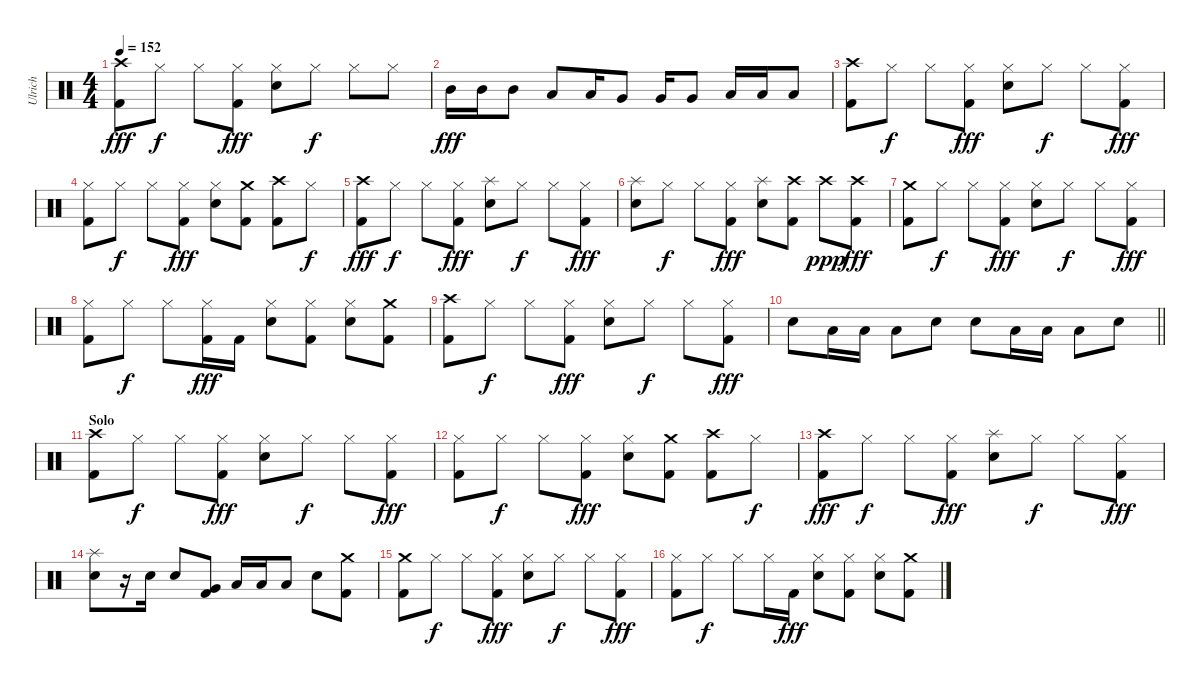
\track ("Ulrich" "Ulrich") {instrument percussion}
\staff {score}
\articulation defaults
\ts (4 4)
\tempo 152
\clef neutral
\ks c
("Crash high (hit)" "Kick (hit) 2").8{dy fff} "Hi-Hat (closed)".8{dy f} "Hi-Hat (closed)".8 ("Hi-Hat (closed)" "Kick (hit) 2").8{dy fff} ("Hi-Hat (closed)" "Snare (hit) 2").8 "Hi-Hat (closed)".8{dy f} "Hi-Hat (closed)".8 "Hi-Hat (closed)".8 |
"Mid Tom (hit)".16{dy fff} "Mid Tom (hit)".16 "Mid Tom (hit)".8 "Low Tom (hit)".8 "Low Tom (hit)".16 "Very Low Tom (hit)".8 "Very Low Tom (hit)".16 "Very Low Tom (hit)".8 "Low Floor Tom (hit)".16 "Low Floor Tom (hit)".16 "Low Floor Tom (hit)".8 |
("Crash high (hit)" "Kick (hit) 2").8 "Hi-Hat (closed)".8{dy f} "Hi-Hat (closed)".8 ("Hi-Hat (closed)" "Kick (hit) 2").8{dy fff} ("Hi-Hat (closed)" "Snare (hit) 2").8 "Hi-Hat (closed)".8{dy f} "Hi-Hat (closed)".8 ("Hi-Hat (closed)" "Kick (hit) 2").8{dy fff} |
("Hi-Hat (closed)" "Kick (hit) 2").8 "Hi-Hat (closed)".8{dy f} "Hi-Hat (closed)".8 ("Hi-Hat (closed)" "Kick (hit) 2").8{dy fff} ("Hi-Hat (closed)" "Snare (hit) 2").8 ("Crash medium (hit)" "Kick (hit) 2").8 ("Crash high (hit)" "Kick (hit) 2").8 "Hi-Hat (closed)".8{dy f} |
("Crash high (hit)" "Kick (hit) 2").8{dy fff} "Hi-Hat (closed)".8{dy f} "Hi-Hat (closed)".8 ("Hi-Hat (closed)" "Kick (hit) 2").8{dy fff} ("Splash (hit)" "Snare (hit) 2").8 "Hi-Hat (closed)".8{dy f} "Hi-Hat (closed)".8 ("Hi-Hat (closed)" "Kick (hit) 2").8{dy fff} |
("Splash (hit)" "Snare (hit) 2").8 "Hi-Hat (closed)".8{dy f} "Hi-Hat (closed)".8 ("Hi-Hat (closed)" "Kick (hit) 2").8{dy fff} ("Splash (hit)" "Snare (hit) 2").8 ("Crash high (hit)" "Kick (hit) 2").8 "Crash high (hit)".8{dy ppp} ("Crash high (hit)" "Kick (hit) 2").8{dy fff} |
("Crash medium (hit)" "Kick (hit) 2").8 "Hi-Hat (closed)".8{dy f} "Hi-Hat (closed)".8 ("Hi-Hat (closed)" "Kick (hit) 2").8{dy fff} ("Hi-Hat (closed)" "Snare (hit) 2").8 "Hi-Hat (closed)".8{dy f} "Hi-Hat (closed)".8 ("Hi-Hat (closed)" "Kick (hit) 2").8{dy fff} |
("Hi-Hat (closed)" "Kick (hit) 2").8 "Hi-Hat (closed)".8{dy f} "Hi-Hat (closed)".8 ("Hi-Hat (closed)" "Kick (hit) 2").16{dy fff} "Kick (hit) 2".16 ("Hi-Hat (closed)" "Snare (hit) 2").8 ("Hi-Hat (closed)" "Kick (hit) 2").8 ("Hi-Hat (closed)" "Snare (hit) 2").8 ("Crash medium (hit)" "Kick (hit) 2").8 |
("Crash high (hit)" "Kick (hit) 2").8 "Hi-Hat (closed)".8{dy f} "Hi-Hat (closed)".8 ("Hi-Hat (closed)" "Kick (hit) 2").8{dy fff} ("Hi-Hat (closed)" "Snare (hit) 2").8 "Hi-Hat (closed)".8{dy f} "Hi-Hat (closed)".8 ("Hi-Hat (closed)" "Kick (hit) 2").8{dy fff} |
\barLineRight lightlight "Snare (hit) 2".8 "Low Tom (hit)".16 "Low Tom (hit)".16 "Low Tom (hit)".8 "Snare (hit) 2".8 "Snare (hit) 2".8 "Low Tom (hit)".16 "Low Tom (hit)".16 "Low Tom (hit)".8 "Snare (hit) 2".8
|
\section ("" "Solo")
("Crash high (hit)" "Kick (hit) 2").8 "Hi-Hat (closed)".8{dy f} "Hi-Hat (closed)".8 ("Hi-Hat (closed)" "Kick (hit) 2").8{dy fff} ("Hi-Hat (closed)" "Snare (hit) 2").8 "Hi-Hat (closed)".8{dy f} "Hi-Hat (closed)".8 ("Hi-Hat (closed)" "Kick (hit) 2").8{dy fff} |
("Hi-Hat (closed)" "Kick (hit) 2").8 "Hi-Hat (closed)".8{dy f} "Hi-Hat (closed)".8 ("Hi-Hat (closed)" "Kick (hit) 2").8{dy fff} ("Hi-Hat (closed)" "Snare (hit) 2").8 ("Crash medium (hit)" "Kick (hit) 2").8 ("Crash high (hit)" "Kick (hit) 2").8 "Hi-Hat (closed)".8{dy f} |
("Crash high (hit)" "Kick (hit) 2").8{dy fff} "Hi-Hat (closed)".8{dy f} "Hi-Hat (closed)".8 ("Hi-Hat (closed)" "Kick (hit) 2").8{dy fff} ("Splash (hit)" "Snare (hit) 2").8 "Hi-Hat (closed)".8{dy f} "Hi-Hat (closed)".8 ("Hi-Hat (closed)" "Kick (hit) 2").8{dy fff} |
("Splash (hit)" "Snare (hit) 2").8 r.16 "Snare (hit) 2".16 "Snare (hit) 2".8 ("Very Low Tom (hit)" "Kick (hit) 2").8 "Low Tom (hit)".16 "Low Tom (hit)".16 "Low Tom (hit)".8 "Snare (hit) 2".8 ("Crash medium (hit)" "Kick (hit) 2").8 |
("Crash medium (hit)" "Kick (hit) 2").8 "Hi-Hat (closed)".8{dy f} "Hi-Hat (closed)".8 ("Hi-Hat (closed)" "Kick (hit) 2").8{dy fff} ("Hi-Hat (closed)" "Snare (hit) 2").8 "Hi-Hat (closed)".8{dy f} "Hi-Hat (closed)".8 ("Hi-Hat (closed)" "Kick (hit) 2").8{dy fff} |
("Hi-Hat (closed)" "Kick (hit) 2").8 "Hi-Hat (closed)".8{dy f} "Hi-Hat (closed)".8 "Hi-Hat (closed)".16 "Kick (hit) 2".16{dy fff} ("Hi-Hat (closed)" "Snare (hit) 2").8 ("Hi-Hat (closed)" "Kick (hit) 2").8 ("Hi-Hat (closed)" "Snare (hit) 2").8 ("Crash medium (hit)" "Kick (hit) 2").8
